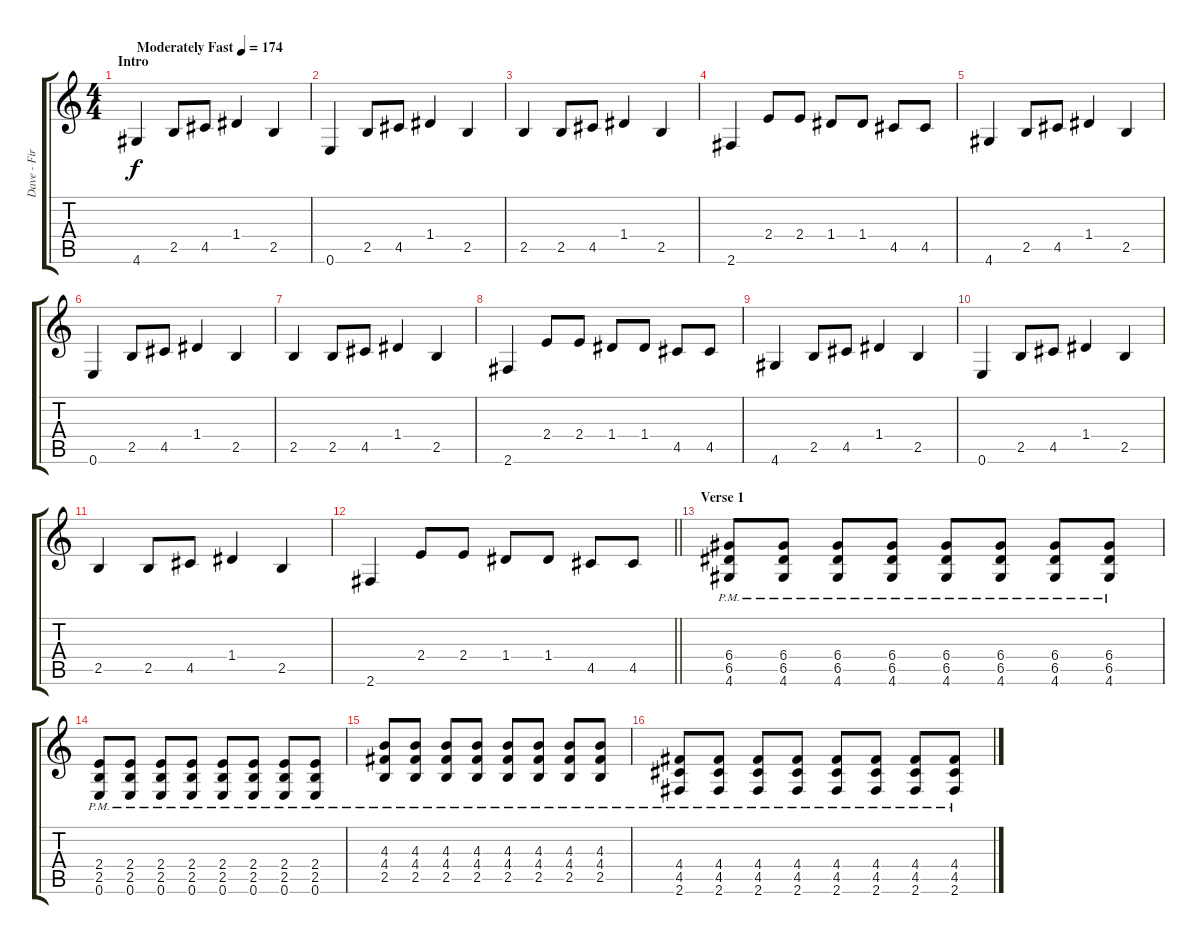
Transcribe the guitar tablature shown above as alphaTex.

\track ("Dave - First" "Dave - Fir") {instrument distortionguitar}
\staff {score tabs}
\tuning (E4 B3 G3 D3 A2 E2) {hide}
\ts (4 4)
\section ("" "Intro")
\tempo (174 "Moderately Fast")
\clef g2
\ks c
4.6.4{dy f instrument distortionguitar} 2.5.8 4.5.8 1.4.4 2.5.4 |
0.6.4 2.5.8 4.5.8 1.4.4 2.5.4 |
2.5.4 2.5.8 4.5.8 1.4.4 2.5.4 |
2.6.4 2.4.8 2.4.8 1.4.8 1.4.8 4.5.8 4.5.8 |
4.6.4 2.5.8 4.5.8 1.4.4 2.5.4 |
0.6.4 2.5.8 4.5.8 1.4.4 2.5.4 |
2.5.4 2.5.8 4.5.8 1.4.4 2.5.4 |
2.6.4 2.4.8 2.4.8 1.4.8 1.4.8 4.5.8 4.5.8 |
4.6.4 2.5.8 4.5.8 1.4.4 2.5.4 |
0.6.4 2.5.8 4.5.8 1.4.4 2.5.4 |
2.5.4 2.5.8 4.5.8 1.4.4 2.5.4 |
\barLineRight lightlight
2.6.4 2.4.8 2.4.8 1.4.8 1.4.8 4.5.8 4.5.8 |
\section ("" "Verse 1")
(6.4{pm} 6.5{pm} 4.6{pm}).8 (6.4{pm} 6.5{pm} 4.6{pm}).8 (6.4{pm} 6.5{pm} 4.6{pm}).8 (6.4{pm} 6.5{pm} 4.6{pm}).8 (6.4{pm} 6.5{pm} 4.6{pm}).8 (6.4{pm} 6.5{pm} 4.6{pm}).8 (6.4{pm} 6.5{pm} 4.6{pm}).8 (6.4{pm} 6.5{pm} 4.6{pm}).8 |
(2.4{pm} 2.5{pm} 0.6{pm}).8 (2.4{pm} 2.5{pm} 0.6{pm}).8 (2.4{pm} 2.5{pm} 0.6{pm}).8 (2.4{pm} 2.5{pm} 0.6{pm}).8 (2.4{pm} 2.5{pm} 0.6{pm}).8 (2.4{pm} 2.5{pm} 0.6{pm}).8 (2.4{pm} 2.5{pm} 0.6{pm}).8 (2.4{pm} 2.5{pm} 0.6{pm}).8 |
(4.3{pm} 4.4{pm} 2.5{pm}).8 (4.3{pm} 4.4{pm} 2.5{pm}).8 (4.3{pm} 4.4{pm} 2.5{pm}).8 (4.3{pm} 4.4{pm} 2.5{pm}).8 (4.3{pm} 4.4{pm} 2.5{pm}).8 (4.3{pm} 4.4{pm} 2.5{pm}).8 (4.3{pm} 4.4{pm} 2.5{pm}).8 (4.3{pm} 4.4{pm} 2.5{pm}).8 |
(4.4{pm} 4.5{pm} 2.6{pm}).8 (4.4{pm} 4.5{pm} 2.6{pm}).8 (4.4{pm} 4.5{pm} 2.6{pm}).8 (4.4{pm} 4.5{pm} 2.6{pm}).8 (4.4{pm} 4.5{pm} 2.6{pm}).8 (4.4{pm} 4.5{pm} 2.6{pm}).8 (4.4{pm} 4.5{pm} 2.6{pm}).8 (4.4{pm} 4.5{pm} 2.6{pm}).8
